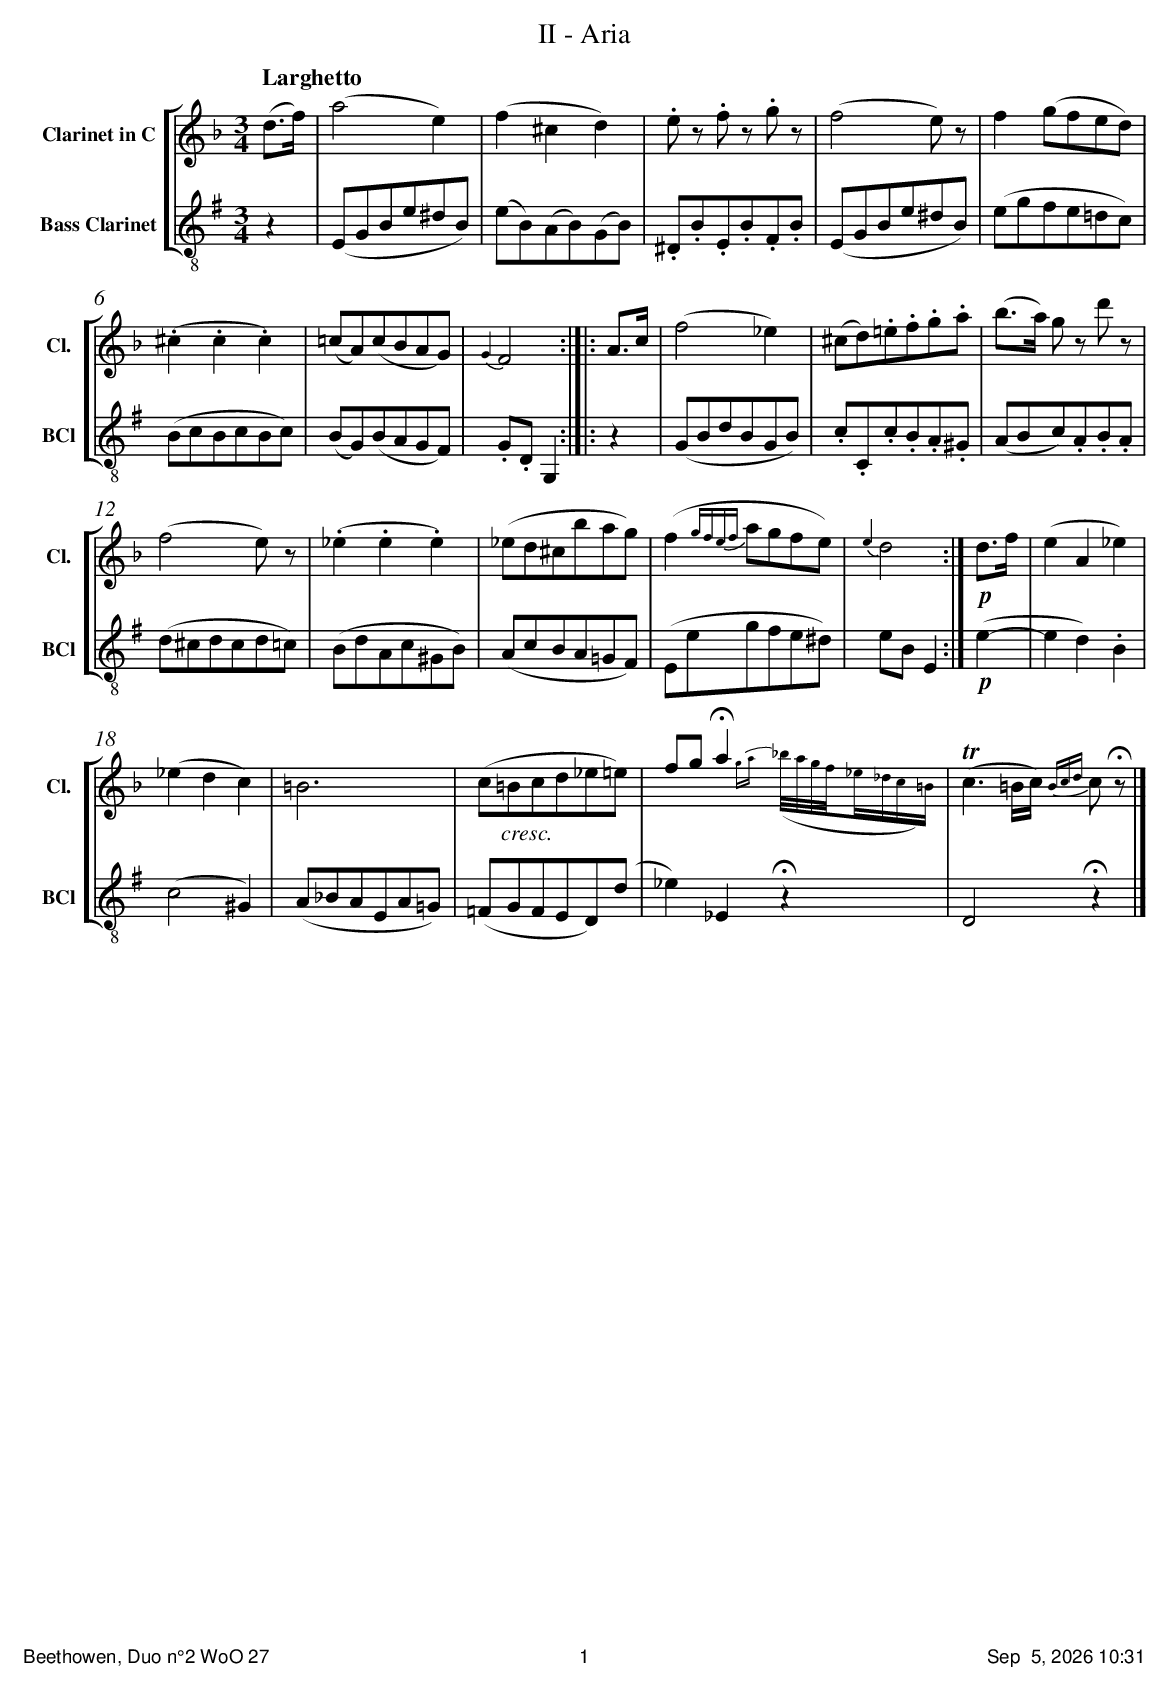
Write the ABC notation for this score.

X:1
T:II - Aria
L:1/8
M:3/4
Q:"Larghetto"
V:1 treble nm="Clarinet in C" snm="Cl."
V:2 treble_8 nm="Bass Clarinet" snm="BCl"
%%score [1 | 2]
K:F
V:1
(d>f) | (a4 e2) | (f2 ^c2 d2) | .e z .f z .g z | (f4 e) z | f2 (gfed) |
(.^c2 .c2 .c2) | (=cA)(cBAG) | {G2} F4 :|]|: A>c | (f4 _e2) | (^cd).=e.f.g.a | (b>a) g z d' z |
(f4 e) z | (._e2 .e2 .e2) | (_ed^cbag) | (f2 {gfef}agfe) | {e2} d4 :| !p!d>f | (e2 A2 _e2) |
(_e2 d2 c2) | =B6 | (c"_cresc."=Bcd_e=e) | fg !fermata!a2 x2 & [I:voicescale 0.7]x2 x2 {ga}(_b//a//g//f//!beambr1!_e//_d//c//=B//) | (Tc3 =B/c/) {Bcd} c !fermata!z |]
V:2
z2 |  (D,F,A,D^CA,) | (DA,)(G,A,)(F,A,) | .^C,.A,.D,.A,.E,.A, | (D,F,A,D^CA,) | (DFED=CB,) |
(A,B,A,B,A,B,) | (A,F,)(A,G,F,E,) | .F,.C, F,,2 :|]|: z2 | (F,A,CA,F,A,) | .B,.B,,.B,.A,.G,.^F, |  (G,A,B,).G,.A,.G, |
(C=B,CB,C_B,) | (A,CG,B,^F,A,) | (G,B,A,G,=F,E,) | (D,DFED^C) | DA, D,2 :| !p!(D2- | D2 C2) .A,2 |
(B,4 ^F,2) | (G,_A,G,D,G,=F,) | (_E,F,E,D,C,)(C | _D2) _D,2 !fermata!z2 |  C,4 !fermata!z2 |]
